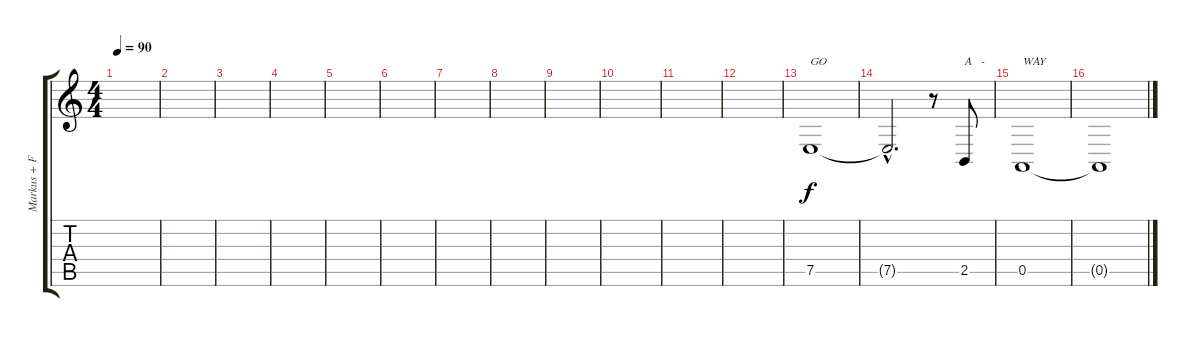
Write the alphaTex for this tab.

\track ("Markus + Franzi" "Markus + F") {instrument tenorsax}
\staff {score tabs}
\tuning (E4 B3 G3 D3 A2 E2) {hide}
\ts (4 4)
\tempo 90
\clef g2
\ks c
|
|
|
|
|
|
|
|
|
|
|
|
7.5.1{txt "GO"} |
7.5{hac t}.2{d} r.8 2.5.8{txt "A   -"} |
0.5.1{txt "WAY"} |
0.5{t}.1
